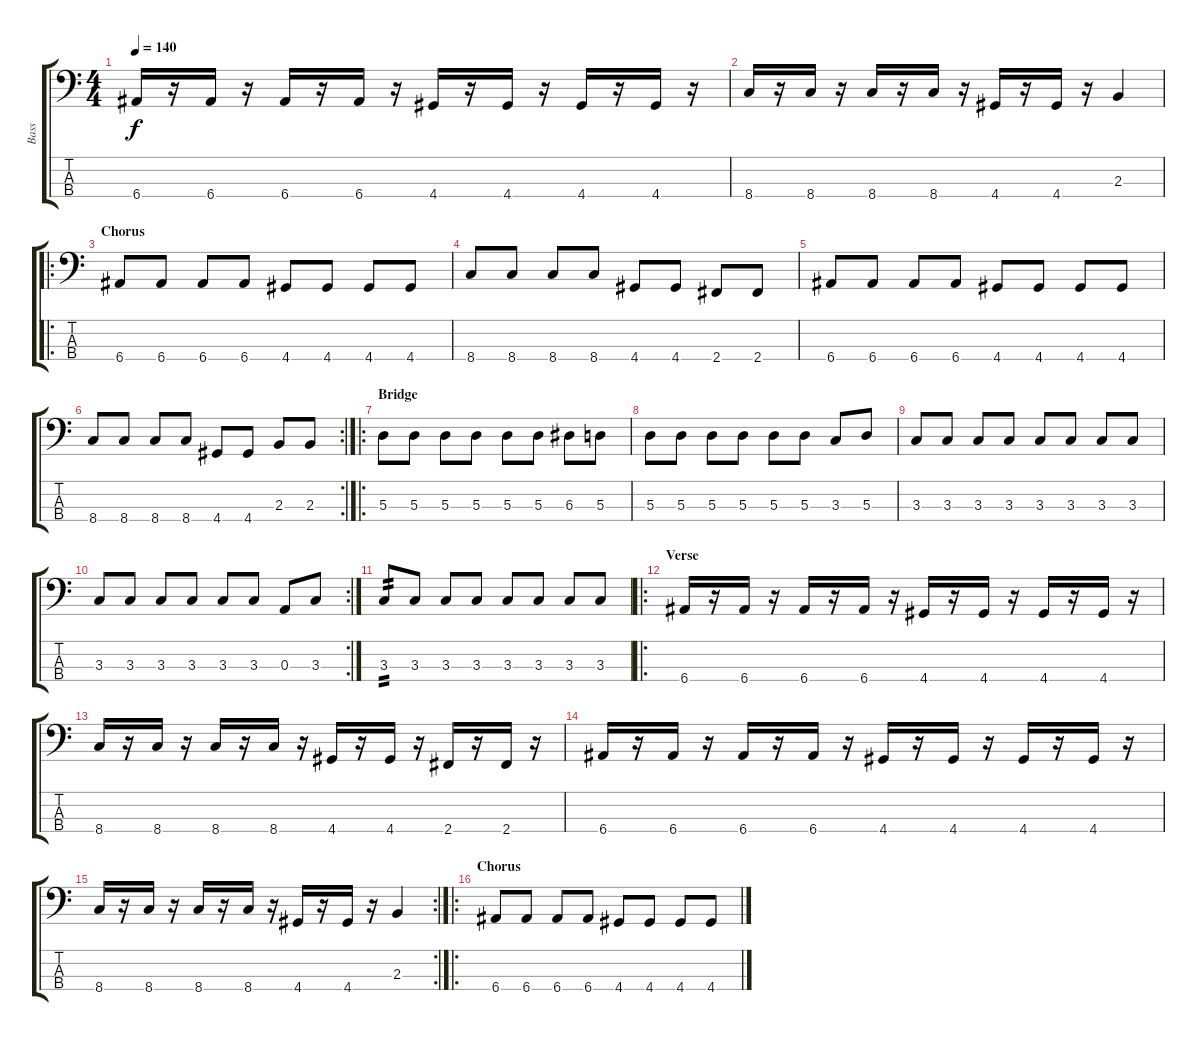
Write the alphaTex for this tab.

\track ("Bass" "Bass") {instrument electricbassfinger}
\staff {score tabs}
\tuning (G2 D2 A1 E1) {hide}
\ts (4 4)
\tempo 140
\clef f4
\ks c
6.4.16{dy f} r.16 6.4.16 r.16 6.4.16 r.16 6.4.16 r.16 4.4.16 r.16 4.4.16 r.16 4.4.16 r.16 4.4.16 r.16 |
8.4.16 r.16 8.4.16 r.16 8.4.16 r.16 8.4.16 r.16 4.4.16 r.16 4.4.16 r.16 2.3.4 |
\ro
\section ("" "Chorus")
6.4.8 6.4.8 6.4.8 6.4.8 4.4.8 4.4.8 4.4.8 4.4.8 |
8.4.8 8.4.8 8.4.8 8.4.8 4.4.8 4.4.8 2.4.8 2.4.8 |
6.4.8 6.4.8 6.4.8 6.4.8 4.4.8 4.4.8 4.4.8 4.4.8 |
\rc 2
8.4.8 8.4.8 8.4.8 8.4.8 4.4.8 4.4.8 2.3.8 2.3.8 |
\ro
\section ("" "Bridge")
5.3.8 5.3.8 5.3.8 5.3.8 5.3.8 5.3.8 6.3.8 5.3.8 |
5.3.8 5.3.8 5.3.8 5.3.8 5.3.8 5.3.8 3.3.8 5.3.8 |
3.3.8 3.3.8 3.3.8 3.3.8 3.3.8 3.3.8 3.3.8 3.3.8 |
\rc 2
3.3.8 3.3.8 3.3.8 3.3.8 3.3.8 3.3.8 0.3.8 3.3.8 |
3.3.8{tp 2} 3.3.8 3.3.8 3.3.8 3.3.8 3.3.8 3.3.8 3.3.8 |
\ro
\section ("" "Verse")
6.4.16 r.16 6.4.16 r.16 6.4.16 r.16 6.4.16 r.16 4.4.16 r.16 4.4.16 r.16 4.4.16 r.16 4.4.16 r.16 |
8.4.16 r.16 8.4.16 r.16 8.4.16 r.16 8.4.16 r.16 4.4.16 r.16 4.4.16 r.16 2.4.16 r.16 2.4.16 r.16 |
6.4.16 r.16 6.4.16 r.16 6.4.16 r.16 6.4.16 r.16 4.4.16 r.16 4.4.16 r.16 4.4.16 r.16 4.4.16 r.16 |
\rc 2
8.4.16 r.16 8.4.16 r.16 8.4.16 r.16 8.4.16 r.16 4.4.16 r.16 4.4.16 r.16 2.3.4 |
\ro
\section ("" "Chorus")
6.4.8 6.4.8 6.4.8 6.4.8 4.4.8 4.4.8 4.4.8 4.4.8
